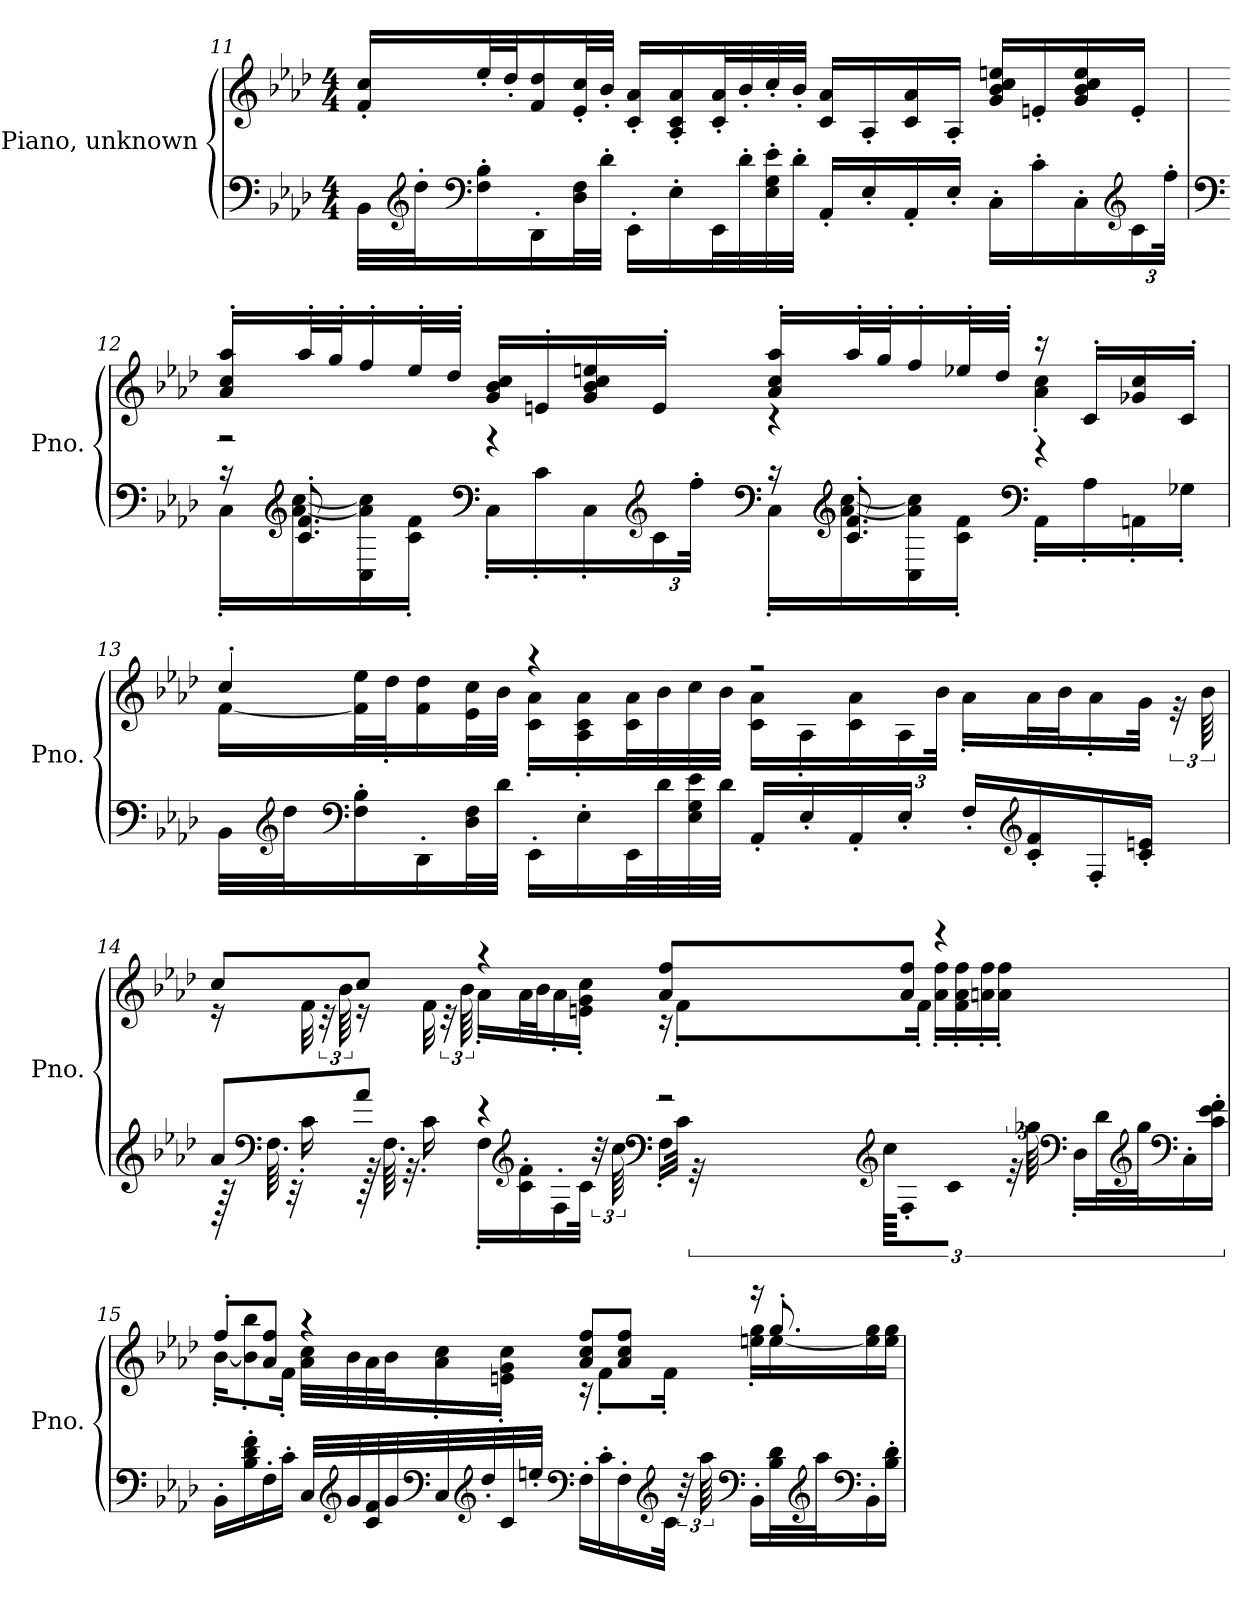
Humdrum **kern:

**kern	**kern
*part1	*part1
*staff2	*staff1
*I"Piano, unknown	*
*I'Pno.	*
!!LO:LB:g=z
*clefF4	*clefG2
*k[b-e-a-d-]	*k[b-e-a-d-]
*M4/4	*M4/4
=11	=11
32BB-\LLL	16f/' 16cc/'LL
*clefG2	*
32dd-'\J	.
*clefF4	*
16F\' 16B-\'	32ee-'/L
.	32dd-'/J
16DD-'\	16f/ 16dd-/
32D-\ 32F\L	32e-/' 32cc/'L
32d-'\JJJ	32b-'/JJJ
16EE-'\LL	16c/' 16a-/'LL
16E-'\	16A-/' 16c/' 16a-/'
32EE-\L	32c/' 32a-/'L
32d-'\	32b-'/
32E-\' 32G\' 32e-\'	32cc'/
32d-'\JJJ	32b-'/JJJ
16AA-'/LL	16c/ 16a-/LL
16E-'/	16A-'/
16AA-'/	16c/ 16a-/
16E-'/JJ	16A-'/JJ
16C'\LL	16g/ 16b-/ 16cc/ 16een/LL
16c'\	16en'/
16C'\	16g/ 16b-/ 16cc/ 16ee/
*clefG2	*
*Xbrackettup	*
24c\	16e'/JJ
48ff'\JJk	.
!!LO:LB:g=z
=12	=12
*clefF4	*
*^	*^
16r	16C'\LL	16a-/' 16cc/' 16aa-/'LL	2r
*clefG2	*	*	*
8.c/' 8.f/'	[16a-\ [16cc\	32aa-'/L	.
.	.	32gg'/J	.
.	16C\ 16a-\] 16cc\]	16ff'/	.
.	16c\' 16f\'JJ	32ee-'/L	.
.	.	32dd-'/JJJ	.
*clefF4	*	*	*
4r	16C'\LL	16g/ 16b-/ 16cc/LL	.
.	16c'\	16en'/	.
.	16C'\	16g/ 16b-/ 16cc/ 16een/	.
*clefG2	*	*	*
.	24c\	16e'/JJ	.
.	48ff'\JJk	.	.
*clefF4	*	*	*
16r	16C'\LL	16a-/' 16cc/' 16aa-/'LL	4r
*clefG2	*	*	*
8.c/' 8.f/'	[16a-\ [16cc\	32aa-'/L	.
.	.	32gg'/J	.
.	16C\ 16a-\] 16cc\]	16ff'/	.
.	16c\' 16f\'JJ	32ee-X'/L	.
.	.	32dd-'/JJJ	.
*clefF4	*	*	*
4r	16AA-'\LL	16r	4a-\' 4cc\'
.	16A-'\	16c'/LL	.
.	16AAn'\	16g-X/ 16cc/	.
.	16G-X'\JJ	16c'/JJ	.
*v	*v	*	*
!!LO:PB:g=z	!!
=13	=13	=13
32BB-\LLL	4cc'/	[16f\LL
*clefG2	*	*
32dd-\J	.	.
*clefF4	*	*
16F\' 16B-\'	.	32f\] 32ee-\L
.	.	32dd-'\J
16DD-'\	.	16f\ 16dd-\
32D-\ 32F\L	.	32e-\ 32cc\L
32d-\JJJ	.	32b-\JJJ
16EE-'\LL	4r	16c\' 16a-\'LL
16E-'\	.	16A-\' 16c\' 16a-\'
32EE-\L	.	32c\ 32a-\L
32d-\	.	32b-\
32E-\ 32G\ 32e-\	.	32cc\
32d-\JJJ	.	32b-\JJJ
16AA-'/LL	2r	16c\ 16a-\LL
16E-'/	.	16A-'\
16AA-'/	.	16c\ 16a-\
*	*	*Xbrackettup
16E-'/JJ	.	24A-\
.	.	48b-\JJk
16F'/LL	.	16a-'\LL
*clefG2	*	*
16c/' 16f/'	.	32a-\L
.	.	32b-\J
16F'/	.	16a-'\
16c/' 16en/'JJ	.	32g\JJk
*	*	*brackettup
.	.	48r
.	.	96b-\
!!LO:LB:g=z	!!
=14	=14	=14
*^	*	*
8a-/L	128r	8cc/L	16r
*clefF4	*	*	*
.	64.F\	.	.
.	32r	.	.
.	16c'\	.	32f\
.	.	.	48r
.	.	.	96b-\
8a-/J	128r	8cc/J	16r
.	64.F\	.	.
.	32r	.	.
.	16c'\	.	32f\
.	.	.	48r
.	.	.	96b-\
4r	16F'\LL	4r	16a-'\LL
*clefG2	*	*	*
.	16c\' 16f\'	.	32a-\L
.	.	.	32b-\J
.	16F'\	.	16a-'\
.	32c\JJk	.	16en\' 16g\' 16cc\'JJ
*	*brackettup	*	*
.	48r	.	.
.	96cc\	.	.
*clefF4	*	*	*
2r	16F'\LL	8a-/ 8ff/L	16r
.	32c\JJk	.	8f'\L
.	48r	.	.
*clefG2	*	*	*
.	96cc\KKLL	.	.
.	16F'\	8a-/ 8ff/J	.
.	32c\JJk	.	16f'\Jk
.	48r	.	.
.	96gg-X\	.	.
*clefF4	*	*	*
.	16D-'\LL	4r	16a-\' 16ff\'LL
.	32d-\L	.	16f\' 16a-\' 16ff\'
*clefG2	*	*	*
.	32gg-\J	.	.
*clefF4	*	*	*
.	16C'\	.	16an\' 16ff\'
.	16c\' 16e-\' 16f\'JJ	.	16a\' 16ff\'JJ
*v	*v	*	*
!!LO:LB:g=z	!!
=15	=15	=15
16BB-'\LL	8ff'/L	[16b-'\KL
16B-\' 16d-\' 16f\'	.	8b-\]' 8bb-\'
16F'\	8a-/ 8ff/J	.
16c'\JJ	.	16f'\Jk
32C/LLL	4r	32a-\ 32cc\LLL
*clefG2	*	*
32g/	.	32b-\
32c/ 32f/	.	32a-\
32g/	.	32b-\J
*clefF4	*	*
32C/	.	16a-\' 16cc\'
*clefG2	*	*
32dd-'/	.	.
32c/	.	16en\' 16g\' 16cc\'JJ
32een'/JJJ	.	.
*clefF4	*	*
16F'\LL	8a-/ 8cc/ 8ff/L	16r
16c'\	.	8f'\L
16F'\	8a-/ 8cc/ 8ff/J	.
*clefG2	*	*
32c\JJk	.	16f'\Jk
48r	.	.
96aa-\	.	.
*clefF4	*	*
16BB-'\LL	16r	16een\' 16gg\'LL
32B-\ 32d-\L	8.gg'/	[16ee\
*clefG2	*	*
32aa-\J	.	.
*clefF4	*	*
16BB-'\	.	16ee\] 16gg\
16B-\' 16d-\'JJ	.	16ee\ 16gg\JJ
*	*v	*v
=	=
*-	*-
